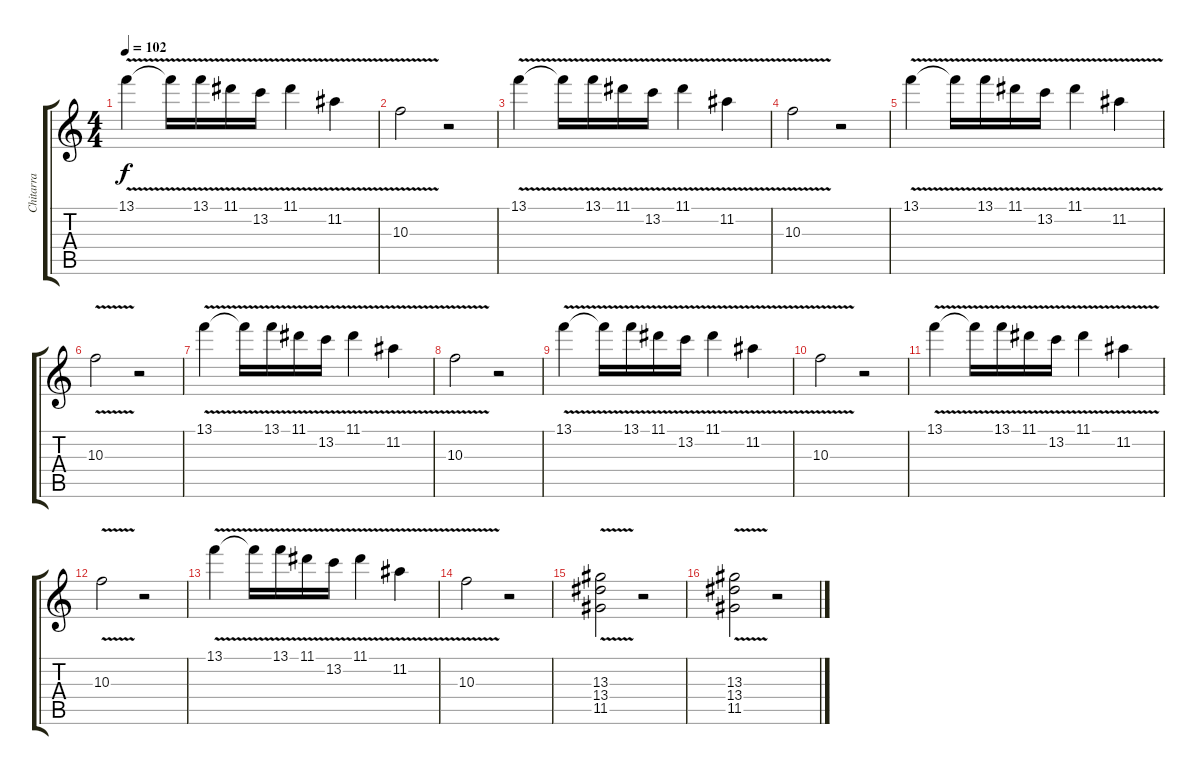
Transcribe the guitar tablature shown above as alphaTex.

\track ("Chitarra" "Chitarra") {instrument electricguitarclean}
\staff {score tabs}
\tuning (E4 B3 G3 D3 A2 E2) {hide}
\ts (4 4)
\tempo 102
\clef g2
\ks c
13.1{v}.4{dy f} 13.1{t}.16 13.1{v}.16 11.1{v}.16 13.2{v}.16 11.1{v}.4 11.2{v}.4 |
10.3{v}.2 r.2 |
13.1{v}.4 13.1{t}.16 13.1{v}.16 11.1{v}.16 13.2{v}.16 11.1{v}.4 11.2{v}.4 |
10.3{v}.2 r.2 |
13.1{v}.4 13.1{t}.16 13.1{v}.16 11.1{v}.16 13.2{v}.16 11.1{v}.4 11.2{v}.4 |
10.3{v}.2 r.2 |
13.1{v}.4 13.1{t}.16 13.1{v}.16 11.1{v}.16 13.2{v}.16 11.1{v}.4 11.2{v}.4 |
10.3{v}.2 r.2 |
13.1{v}.4 13.1{t}.16 13.1{v}.16 11.1{v}.16 13.2{v}.16 11.1{v}.4 11.2{v}.4 |
10.3{v}.2 r.2 |
13.1{v}.4 13.1{t}.16 13.1{v}.16 11.1{v}.16 13.2{v}.16 11.1{v}.4 11.2{v}.4 |
10.3{v}.2 r.2 |
13.1{v}.4 13.1{t}.16 13.1{v}.16 11.1{v}.16 13.2{v}.16 11.1{v}.4 11.2{v}.4 |
10.3{v}.2 r.2 |
(13.3{v} 13.4 11.5).2 r.2 |
(13.3{v} 13.4 11.5).2 r.2
